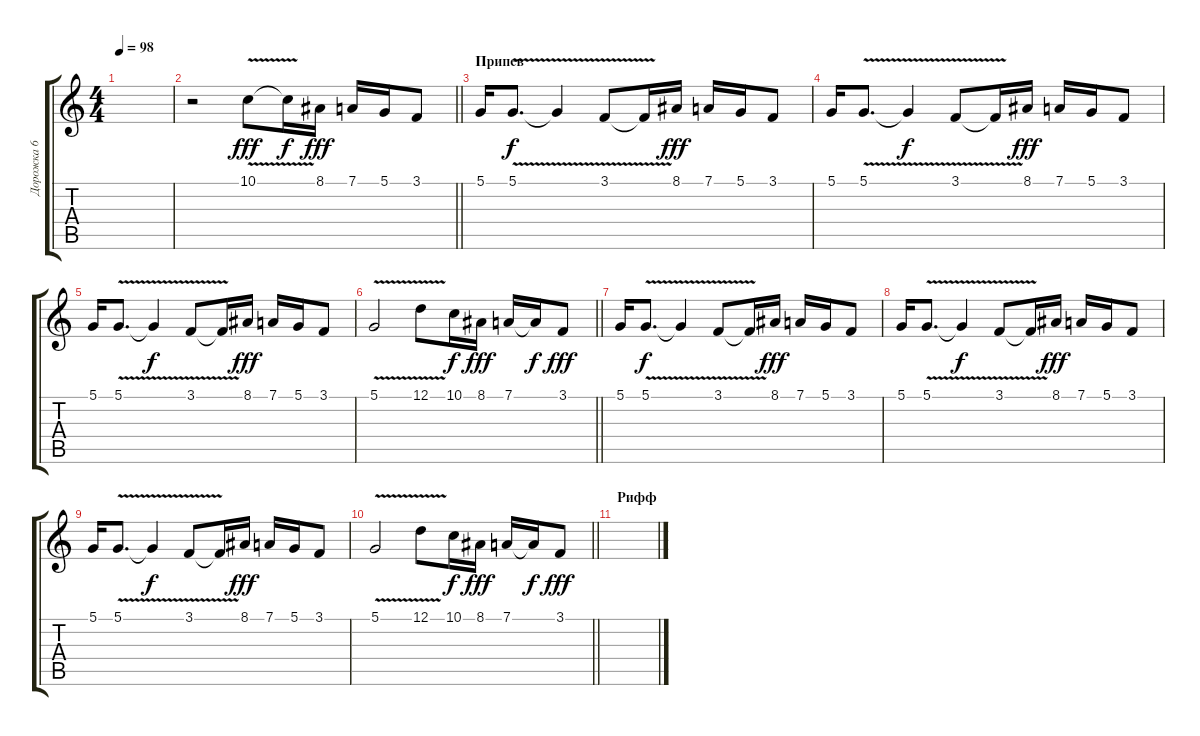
\track ("Дорожка 6" "Дорожка 6") {instrument accordion}
\staff {score tabs}
\tuning (D4 A3 F3 C3 G2 D2) {hide}
\ts (4 4)
\tempo 98
\clef g2
\ks c
|
\barLineRight lightlight
r.2 10.1{v}.8{dy fff} 10.1{t}.16{dy f} 8.1.16{dy fff} 7.1.16 5.1.16 3.1.8 |
\section ("" "Припев")
5.1.16 5.1{v}.8{d dy f} 5.1{t}.4 3.1{v}.8 3.1{t}.16 8.1.16{dy fff} 7.1.16 5.1.16 3.1.8 |
5.1.16 5.1{v}.8{d} 5.1{t}.4{dy f} 3.1{v}.8 3.1{t}.16 8.1.16{dy fff} 7.1.16 5.1.16 3.1.8 |
5.1.16 5.1{v}.8{d} 5.1{t}.4{dy f} 3.1{v}.8 3.1{t}.16 8.1.16{dy fff} 7.1.16 5.1.16 3.1.8 |
\barLineRight lightlight
5.1{v}.2 12.1{v}.8 10.1.16{dy f} 8.1.16{dy fff} 7.1.16 7.1{t}.16{dy f} 3.1.8{dy fff} |
5.1.16 5.1{v}.8{d dy f} 5.1{t}.4 3.1{v}.8 3.1{t}.16 8.1.16{dy fff} 7.1.16 5.1.16 3.1.8 |
5.1.16 5.1{v}.8{d} 5.1{t}.4{dy f} 3.1{v}.8 3.1{t}.16 8.1.16{dy fff} 7.1.16 5.1.16 3.1.8 |
5.1.16 5.1{v}.8{d} 5.1{t}.4{dy f} 3.1{v}.8 3.1{t}.16 8.1.16{dy fff} 7.1.16 5.1.16 3.1.8 |
\barLineRight lightlight
5.1{v}.2 12.1{v}.8 10.1.16{dy f} 8.1.16{dy fff} 7.1.16 7.1{t}.16{dy f} 3.1.8{dy fff} |
\section ("" "Рифф")
